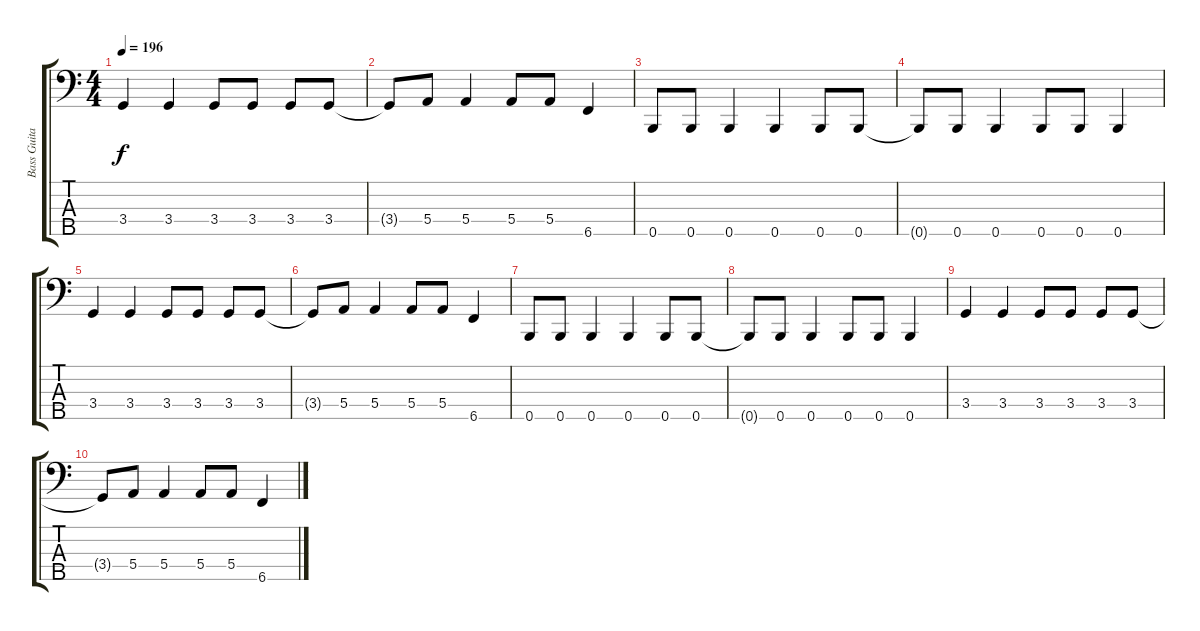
\track ("Bass Guitar" "Bass Guita") {instrument electricbasspick}
\staff {score tabs}
\tuning (G2 D2 A1 E1 B0) {hide}
\ts (4 4)
\tempo 196
\clef f4
\ks c
3.4.4{dy f} 3.4.4 3.4.8 3.4.8 3.4.8 3.4.8 |
3.4{t}.8 5.4.8 5.4.4 5.4.8 5.4.8 6.5.4 |
0.5.8 0.5.8 0.5.4 0.5.4 0.5.8 0.5.8 |
0.5{t}.8 0.5.8 0.5.4 0.5.8 0.5.8 0.5.4 |
3.4.4 3.4.4 3.4.8 3.4.8 3.4.8 3.4.8 |
3.4{t}.8 5.4.8 5.4.4 5.4.8 5.4.8 6.5.4 |
0.5.8 0.5.8 0.5.4 0.5.4 0.5.8 0.5.8 |
0.5{t}.8 0.5.8 0.5.4 0.5.8 0.5.8 0.5.4 |
3.4.4 3.4.4 3.4.8 3.4.8 3.4.8 3.4.8 |
3.4{t}.8 5.4.8 5.4.4 5.4.8 5.4.8 6.5.4
